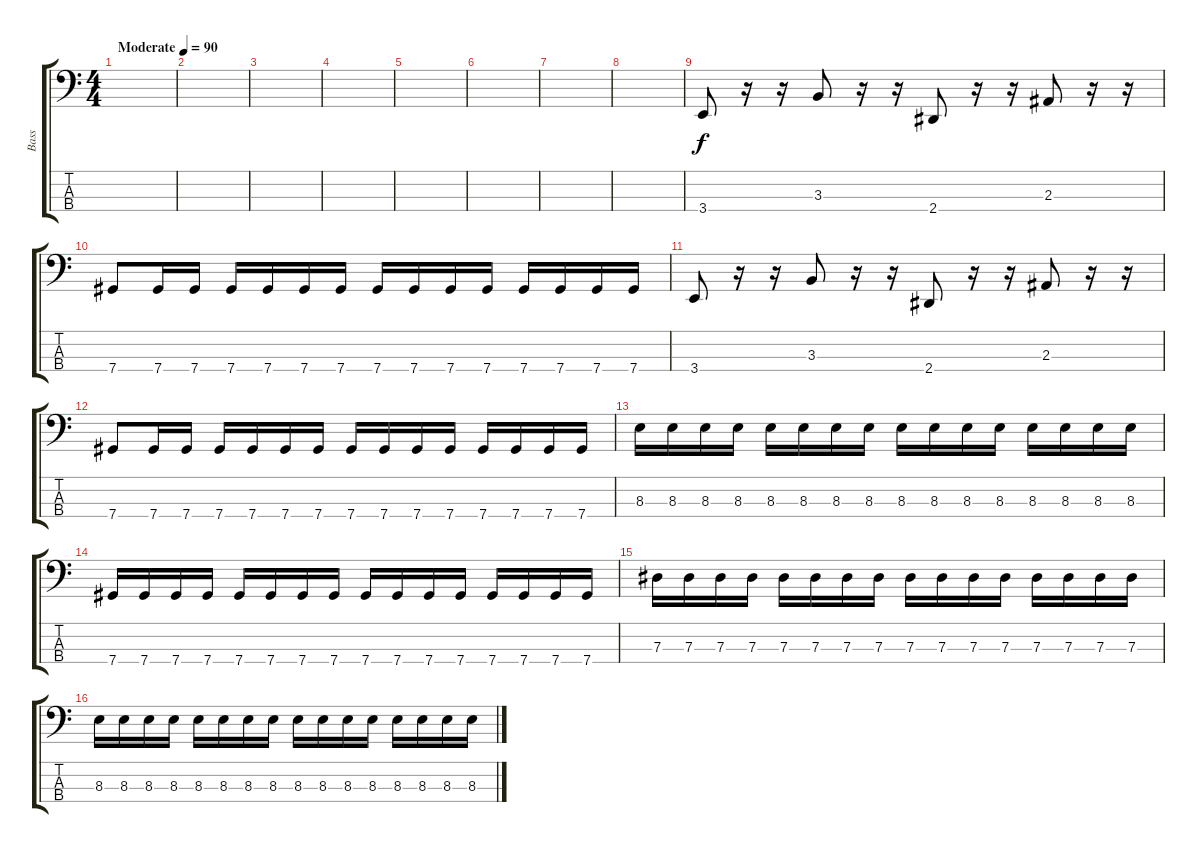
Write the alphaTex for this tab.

\track ("Bass" "Bass") {instrument electricbassfinger}
\staff {score tabs}
\tuning (Gb2 Db2 Ab1 Db1) {hide}
\ts (4 4)
\tempo (90 "Moderate")
\clef f4
\ks c
|
|
|
|
|
|
|
|
3.4.8 r.16 r.16 3.3.8 r.16 r.16 2.4.8 r.16 r.16 2.3.8 r.16 r.16 |
7.4.8 7.4.16 7.4.16 7.4.16 7.4.16 7.4.16 7.4.16 7.4.16 7.4.16 7.4.16 7.4.16 7.4.16 7.4.16 7.4.16 7.4.16 |
3.4.8 r.16 r.16 3.3.8 r.16 r.16 2.4.8 r.16 r.16 2.3.8 r.16 r.16 |
7.4.8 7.4.16 7.4.16 7.4.16 7.4.16 7.4.16 7.4.16 7.4.16 7.4.16 7.4.16 7.4.16 7.4.16 7.4.16 7.4.16 7.4.16 |
8.3.16 8.3.16 8.3.16 8.3.16 8.3.16 8.3.16 8.3.16 8.3.16 8.3.16 8.3.16 8.3.16 8.3.16 8.3.16 8.3.16 8.3.16 8.3.16 |
7.4.16 7.4.16 7.4.16 7.4.16 7.4.16 7.4.16 7.4.16 7.4.16 7.4.16 7.4.16 7.4.16 7.4.16 7.4.16 7.4.16 7.4.16 7.4.16 |
7.3.16 7.3.16 7.3.16 7.3.16 7.3.16 7.3.16 7.3.16 7.3.16 7.3.16 7.3.16 7.3.16 7.3.16 7.3.16 7.3.16 7.3.16 7.3.16 |
8.3.16 8.3.16 8.3.16 8.3.16 8.3.16 8.3.16 8.3.16 8.3.16 8.3.16 8.3.16 8.3.16 8.3.16 8.3.16 8.3.16 8.3.16 8.3.16
